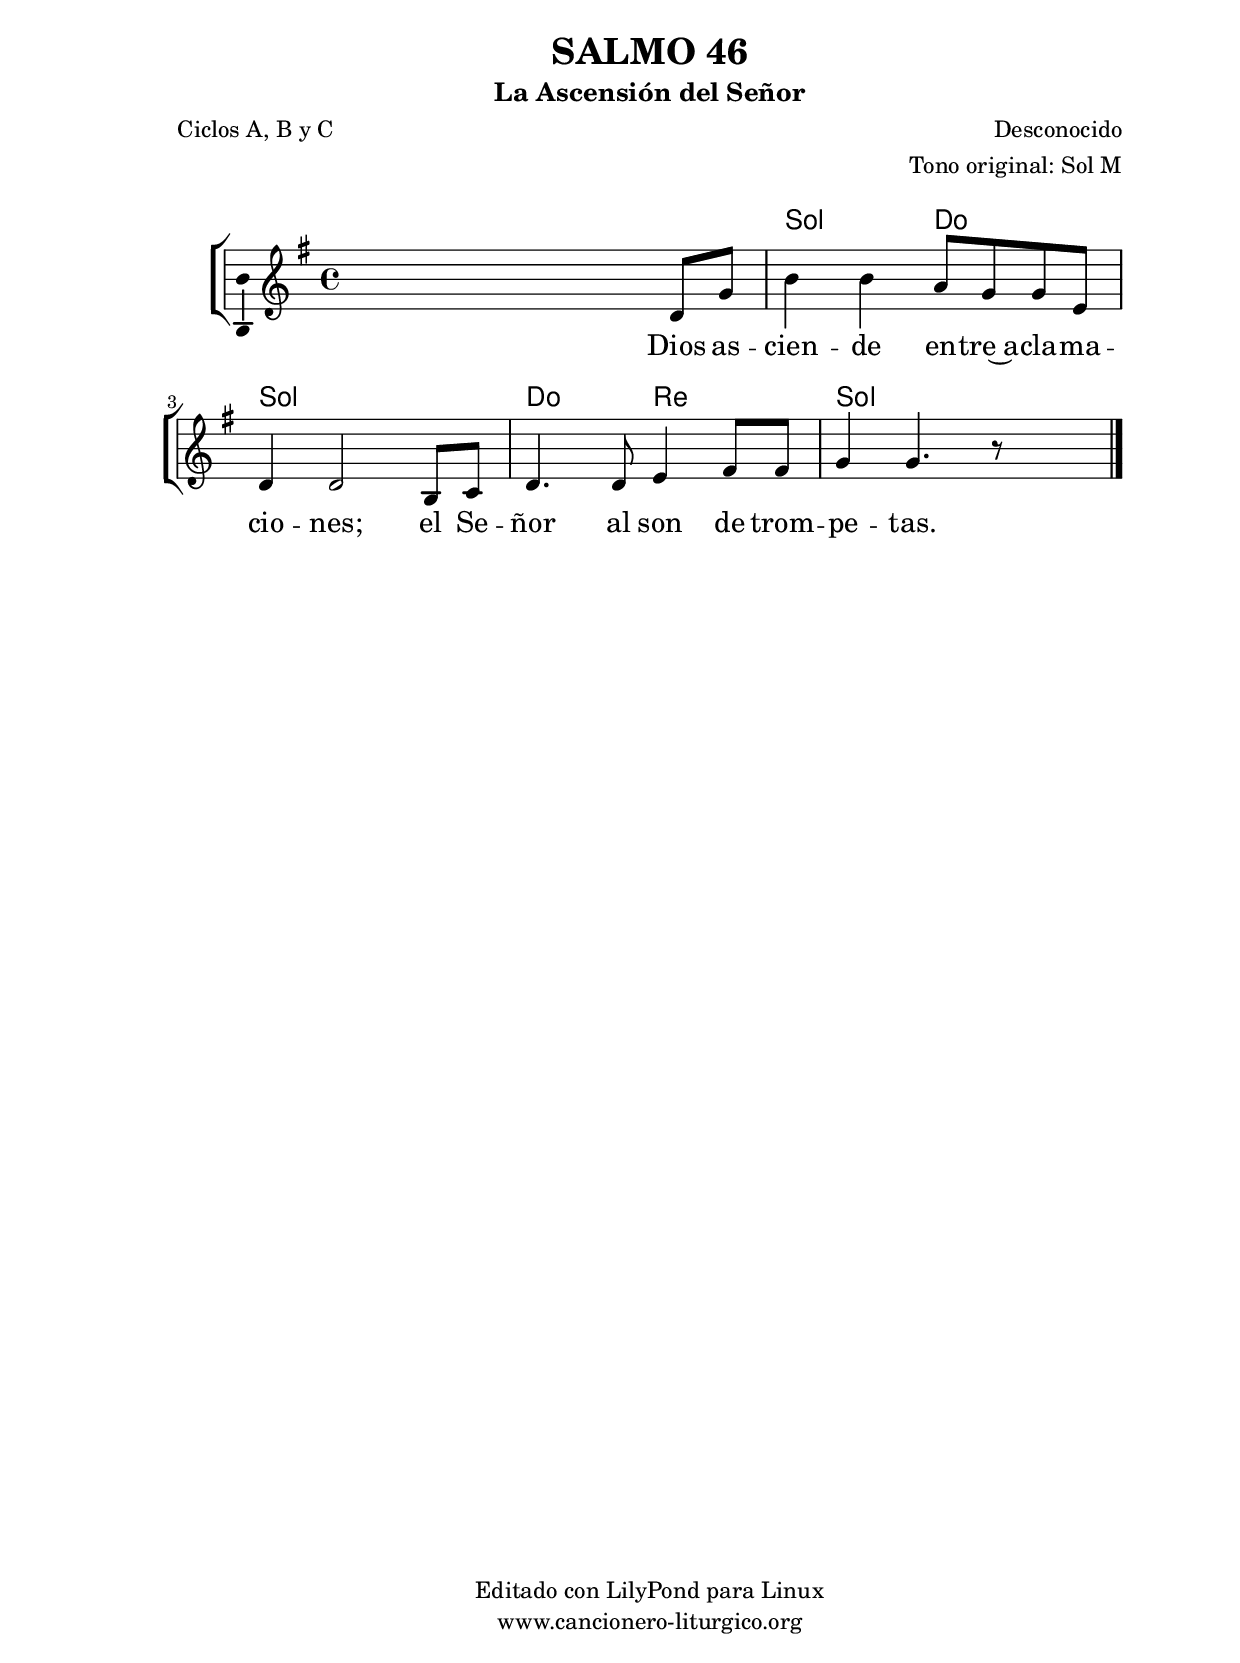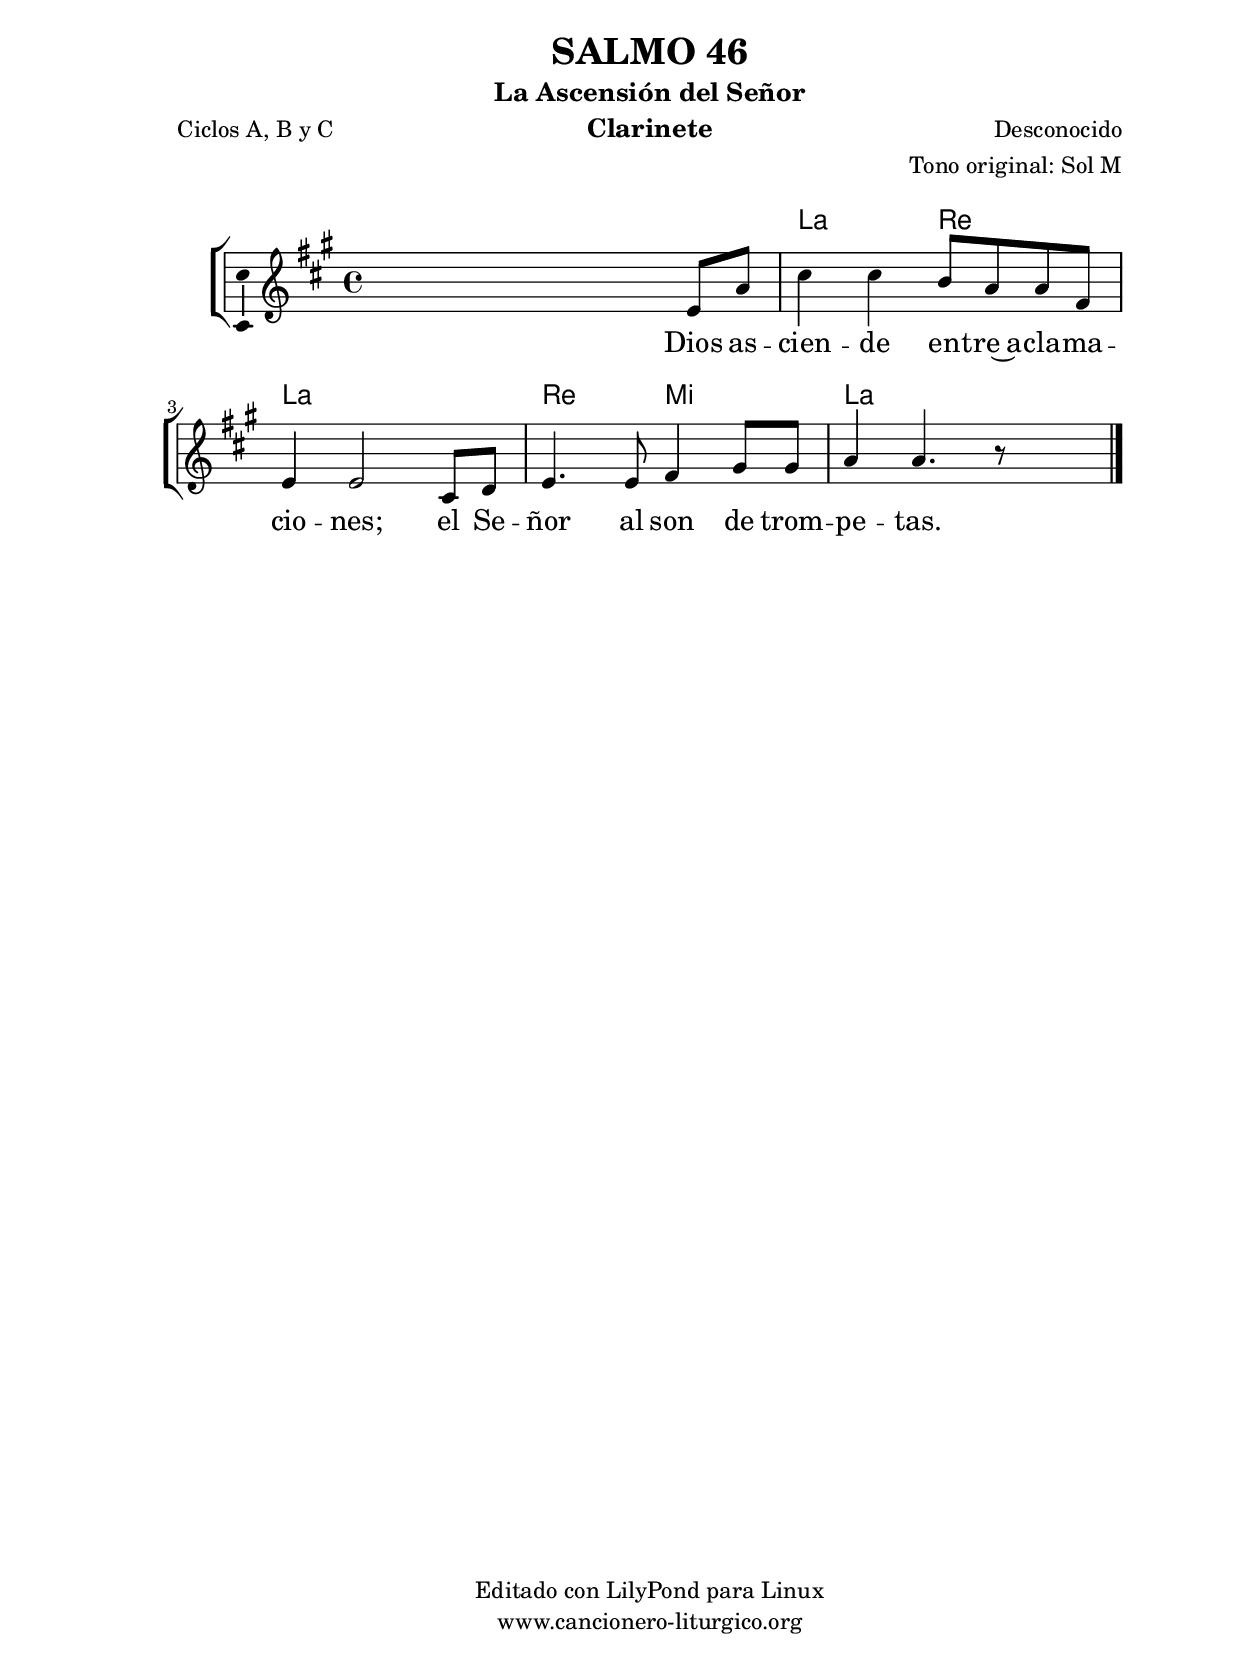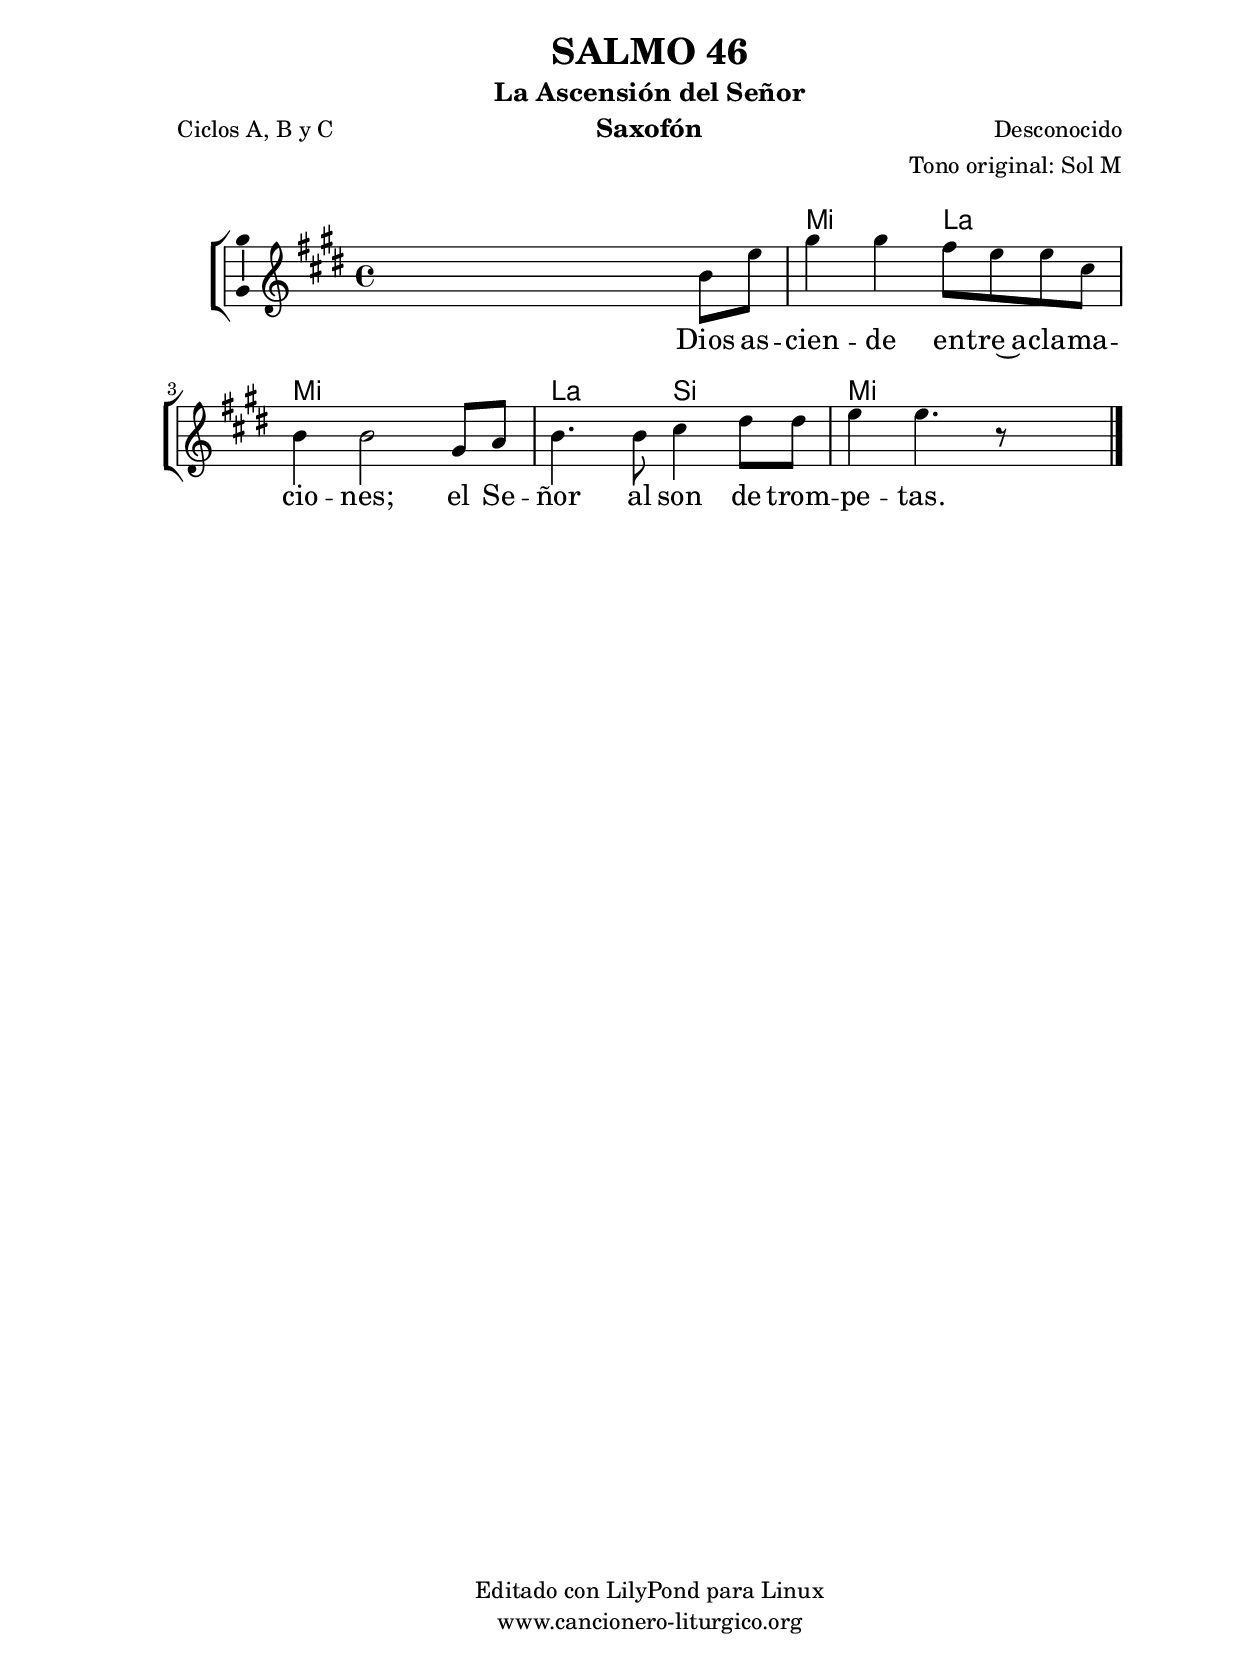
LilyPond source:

%
%para convertir .midi en .wav:
%timidity filename.midi -Ow -o finename.wav
%
%
%Para convertir de .wav a .mp3:
%lame -h -m j filename.wav
%
%
%para escuchar el midi:
%timidity nombrefichero.midi
%


%versión de lilypond para la que se ha escrito esta partitura:
\version "2.16.0"

	%Tamaño papel
	#(set-default-paper-size "a4")
	%Tamaño partitura
	#(set-global-staff-size 20)
	%No responde al pulsar sobre una nota
	#(ly:set-option 'point-and-click #f)

%parámetros del encabezamiento:
\header {
	title = "SALMO 46"
	subtitle = "La Ascensión del Señor"
	composer = "Desconocido"
	poet = "Ciclos A, B y C"
	meter = ""
	arranger = "Tono original: Sol M"
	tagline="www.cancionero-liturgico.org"
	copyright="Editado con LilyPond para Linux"
	tiempo = "Pascua"
	usos = "Salmo"
	letra = "Dios asciende entre aclamaciones; el Señor al son de trompetas."
	}

%parámetros asociados al papel:
\paper  {
	oddHeaderMarkup = \markup {\fill-line { \on-the-fly #not-first-page \fromproperty #'header:title \on-the-fly #not-first-page \fromproperty #'header:composer }}
	evenHeaderMarkup = \markup {\fill-line { \fromproperty #'header:composer \fromproperty #'header:title }}
	#(set-paper-size "a4")
	print-page-number = ##f
	first-page-number = 1
	print-first-page-number = ##f
%	head-separation = 3.0 \cm
	top-margin = 2.0 \cm
	bottom-margin = 0.5\cm
%%%	bottom-margin = -1.0\cm
	left-margin = 3.0 \cm
	line-width = 16.0 \cm 
	indent = 8\mm
	interscoreline = 2.\mm
	between-system-space = 15\mm
%	para que las partituras no llenen la hoja:
	ragged-bottom = ##t
%	idem para la última hoja:
	ragged-last-bottom = ##f
%	para que las partituras llenen el ancho del papel:
	ragged-last = ##f
	after-title-space = 2.5 \cm
%page-count=1
%system-count=8

	%Flexible Vertical Spacing
%	markup-markup-spacing =
%	#'((basic-distance . 15) (minimum-distance . 15) (padding . 3))
	markup-system-spacing =
	#'((basic-distance . 15) (minimum-distance . 15) (padding . 3))
	system-system-spacing =
	#'((basic-distance . 15) (minimum-distance . 15) (padding . 3))
	score-system-spacing =
	#'((basic-distance . 15) (minimum-distance . 15) (padding . 5))
%	top-system-spacing = % header
%	#'((basic-distance . 8) (minimum-distance . 0) (padding . 3))
%	top-markup-spacing =
%	#'((basic-distance . 20) (minimum-distance . 20) (padding . 3))
	last-bottom-spacing = % footer
	#'((basic-distance . 5) (minimum-distance . 5) (padding . 3))
%	score-markup-spacing =
%	#'((basic-distance . 16) (minimum-distance . 13) (padding . 3))

	}


%parámetros que afectan a toda la partitura:
global =  {
	%clave de sol (G):
	\clef G
	%armadura:
%	\transpose g f
	\key g \major
	\tempo 4=80
	\set Score.tempoHideNote = ##t
	}


acordes = {
	\italianChords
	\chordmode {
%	\transpose g f
{

s1
g2 c g1 c2 d g1

	}
	}
}

melodia = 
%	\transpose g f
{
	\relative c'{

\time 4/4
s2. d8 g
b4 b a8 g g e
d4 d2 b8 c
d4. d8 e4 fis8 fis
g4 g4. r8 s4

	\bar "|."
	}
	}


texto = \lyricmode {
Dios as -- cien -- de en -- tre~a -- cla -- ma -- cio -- nes;
el Se -- ñor al son de trom -- pe -- tas.
	}


acordesStaff = \context ChordNames = acordesStaff <<
	\set chordChanges = ##t
	\acordes
	>>


vozStaff = \context Voice = vozStaff
\with {\consists "Ambitus_engraver"}
<<
%	\set Staff.instrumentName = ""
%	\set Staff.shortInstrumentName = ""
%	\set Staff.midiInstrument = #"clarinet"
%	\set Staff.midiInstrument = #"cello"
%	\set Staff.midiInstrument = #"flute"
	\set Staff.midiInstrument = #"electric guitar (jazz)"
%	\set Staff.midiInstrument = #"english horn"
%	\set Staff.midiInstrument = #"violin"
%	\set Staff.midiInstrument = #"glockenspiel"
	\set Staff.midiMinimumVolume = #0.7
	\set Staff.midiMaximumVolume = #0.9
	\global
	\melodia
	>>


textoStaff = \context Lyrics = textoStaff <<
	\lyricsto vozStaff \texto
	>>

\book {
	\score {
		\context ChoirStaff {
			\override StaffGroup.SystemStartBracket #'collapse-height = #1
			\override Score.SystemStartBar #'collapse-height = #1
			<<
			\acordesStaff
			\vozStaff
			\textoStaff
			>>
			}
		\layout {
	    		\context {
				\Lyrics
				\override LyricText #'font-size = #2
				}
	   		 \context {
				\Score
				%fontSize = #3
				\override StaffSymbol #'staff-space = #(magstep +3)
				%\override Beam #'thickness = #0.55
				%\override SpacingSpanner #'spacing-increment = #1.0
				%\override Slur #'height-limit = #1.5
				}
			}
		}
	\score {
		\unfoldRepeats
		\context ChoirStaff {
			<<
			\acordesStaff
			\vozStaff
			>>
			}
		\midi {
	  		\context {
	  			\Score
				tempoWholesPerMinute = #(ly:make-moment 70 4)
				}
			}
		}
	}

%Partitura para clarinete
#(define output-suffix "C")
\book {
	\header{
		instrument = "Clarinete"
		}
	\score {
		\context ChoirStaff {
			\override StaffGroup.SystemStartBracket #'collapse-height = #1
			\override Score.SystemStartBar #'collapse-height = #1
\transpose c d
			<<
			\acordesStaff
			\vozStaff
			\textoStaff
			>>
			}
		\layout {
	    		\context {
				\Lyrics
				\override LyricText #'font-size = #2
				}
	   		 \context {
				\Score
				%fontSize = #3
				\override StaffSymbol #'staff-space = #(magstep +3)
				%\override Beam #'thickness = #0.55
				%\override SpacingSpanner #'spacing-increment = #1.0
				%\override Slur #'height-limit = #1.5
				}
			}
		}
	}

%Partitura para saxofón
#(define output-suffix "S")
\book {
	\header{
		instrument = "Saxofón"
		}
	\score {
		\context ChoirStaff {
			\override StaffGroup.SystemStartBracket #'collapse-height = #1
			\override Score.SystemStartBar #'collapse-height = #1
\transpose c a
			<<
			\acordesStaff
			\vozStaff
			\textoStaff
			>>
			}
		\layout {
	    		\context {
				\Lyrics
				\override LyricText #'font-size = #2
				}
	   		 \context {
				\Score
				%fontSize = #3
				\override StaffSymbol #'staff-space = #(magstep +3)
				%\override Beam #'thickness = #0.55
				%\override SpacingSpanner #'spacing-increment = #1.0
				%\override Slur #'height-limit = #1.5
				}
			}
		}
	}

